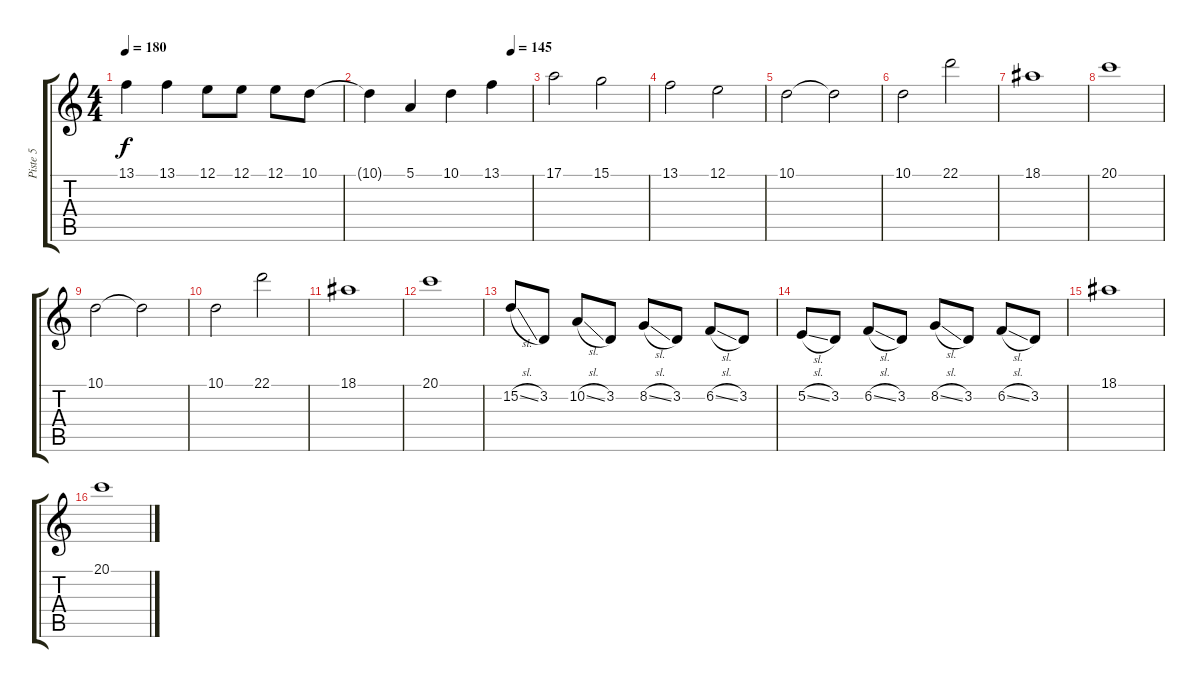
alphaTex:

\track ("Piste 5" "Piste 5") {instrument lead2sawtooth}
\staff {score tabs}
\tuning (E4 B3 G3 D3 A2 D2) {hide}
\ts (4 4)
\tempo 180
\clef g2
\ks c
13.1.4{dy f} 13.1.4 12.1.8 12.1.8 12.1.8 10.1.8 |
\tempo (145 0.875)
10.1{t}.4 5.1.4 10.1.4 13.1.4 |
17.1.2 15.1.2 |
13.1.2 12.1.2 |
10.1.2 10.1{t}.2 |
10.1.2 22.1.2 |
18.1.1 |
20.1.1 |
10.1.2 10.1{t}.2 |
10.1.2 22.1.2 |
18.1.1 |
20.1.1 |
15.2{sl}.8 3.2.8 10.2{sl}.8 3.2.8 8.2{sl}.8 3.2.8 6.2{sl}.8 3.2.8 |
5.2{sl}.8 3.2.8 6.2{sl}.8 3.2.8 8.2{sl}.8 3.2.8 6.2{sl}.8 3.2.8 |
18.1.1 |
20.1.1
